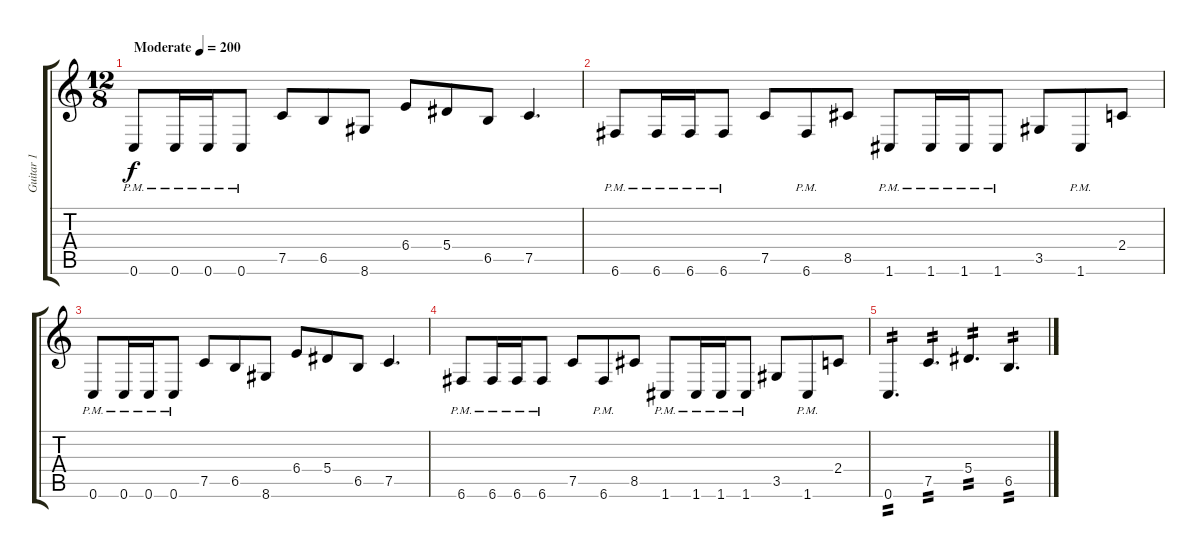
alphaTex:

\track ("Guitar 1" "Guitar 1") {instrument distortionguitar}
\staff {score tabs}
\tuning (C4 G3 Eb3 Bb2 F2 C2) {hide}
\ts (12 8)
\tempo (200 "Moderate")
\clef g2
\ks c
0.6{pm}.8{dy f instrument distortionguitar} 0.6{pm}.16 0.6{pm}.16 0.6{pm}.8 7.5.8 6.5.8 8.6.8 6.4.8 5.4.8 6.5.8 7.5.4{d} |
6.6{pm}.8 6.6{pm}.16 6.6{pm}.16 6.6{pm}.8 7.5.8 6.6{pm}.8 8.5.8 1.6{pm}.8 1.6{pm}.16 1.6{pm}.16 1.6{pm}.8 3.5.8 1.6{pm}.8 2.4.8 |
0.6{pm}.8 0.6{pm}.16 0.6{pm}.16 0.6{pm}.8 7.5.8 6.5.8 8.6.8 6.4.8 5.4.8 6.5.8 7.5.4{d} |
6.6{pm}.8 6.6{pm}.16 6.6{pm}.16 6.6{pm}.8 7.5.8 6.6{pm}.8 8.5.8 1.6{pm}.8 1.6{pm}.16 1.6{pm}.16 1.6{pm}.8 3.5.8 1.6{pm}.8 2.4.8 |
0.6.4{d tp 2} 7.5.4{d tp 2} 5.4.4{d tp 2} 6.5.4{d tp 2}
